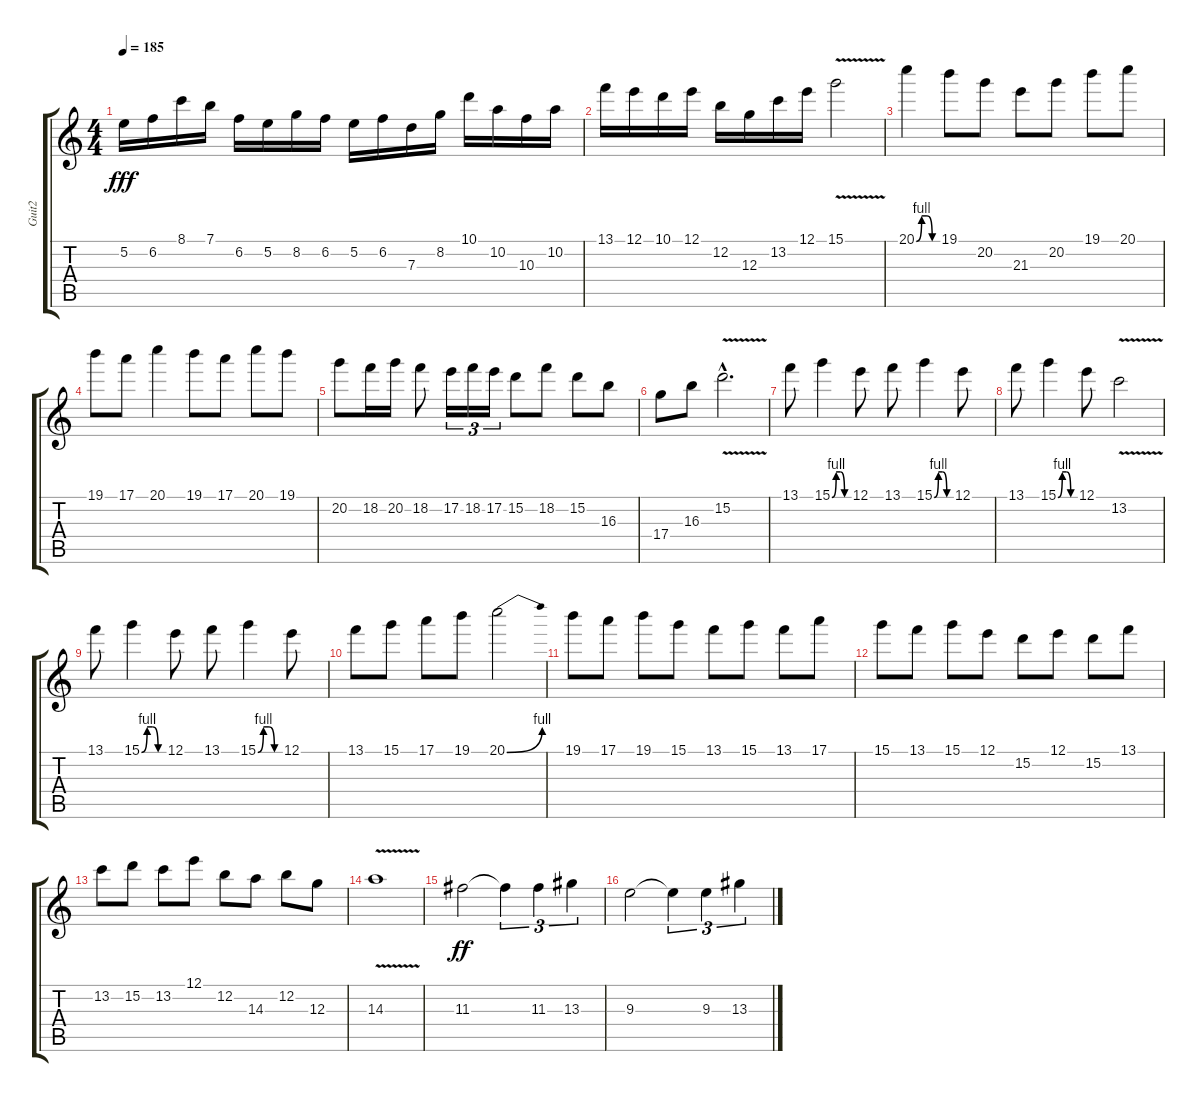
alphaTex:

\track ("Guit2" "Guit2") {instrument overdrivenguitar}
\staff {score tabs}
\tuning (E4 B3 G3 D3 A2 E2) {hide}
\ts (4 4)
\tempo 185
\clef g2
\ks c
5.2.16{dy fff} 6.2.16 8.1.16 7.1.16 6.2.16 5.2.16 8.2.16 6.2.16 5.2.16 6.2.16 7.3.16 8.2.16 10.1.16 10.2.16 10.3.16 10.2.16 |
13.1.16 12.1.16 10.1.16 12.1.16 12.2.16 12.3.16 13.2.16 12.1.16 15.1{v}.2 |
20.1{be (custom 0 0 15 4 30 4 45 0 60 0)}.4 19.1.8 20.2.8 21.3.8 20.2.8 19.1.8 20.1.8 |
19.1.8 17.1.8 20.1.4 19.1.8 17.1.8 20.1.8 19.1.8 |
20.2.8 18.2.16 20.2.16 18.2.8 17.2.16{tu (3 2)} 18.2.16{tu (3 2)} 17.2.16{tu (3 2)} 15.2.8 18.2.8 15.2.8 16.3.8 |
17.4.8 16.3.8 15.2{v hac}.2{d} |
13.1.8 15.1{be (custom 0 0 15 4 30 4 45 0 60 0)}.4 12.1.8 13.1.8 15.1{be (custom 0 0 15 4 30 4 45 0 60 0)}.4 12.1.8 |
13.1.8 15.1{be (custom 0 0 15 4 30 4 45 0 60 0)}.4 12.1.8 13.2{v}.2 |
13.1.8 15.1{be (custom 0 0 15 4 30 4 45 0 60 0)}.4 12.1.8 13.1.8 15.1{be (custom 0 0 15 4 30 4 45 0 60 0)}.4 12.1.8 |
13.1.8 15.1.8 17.1.8 19.1.8 20.1{be (bend 0 0 60 4)}.2 |
19.1.8 17.1.8 19.1.8 15.1.8 13.1.8 15.1.8 13.1.8 17.1.8 |
15.1.8 13.1.8 15.1.8 12.1.8 15.2.8 12.1.8 15.2.8 13.1.8 |
13.2.8 15.2.8 13.2.8 12.1.8 12.2.8 14.3.8 12.2.8 12.3.8 |
14.3{v}.1 |
11.3.2{dy ff} 11.3{t}.4{tu (3 2)} 11.3.4{tu (3 2)} 13.3.4{tu (3 2)} |
9.3.2 9.3{t}.4{tu (3 2)} 9.3.4{tu (3 2)} 13.3.4{tu (3 2)}
